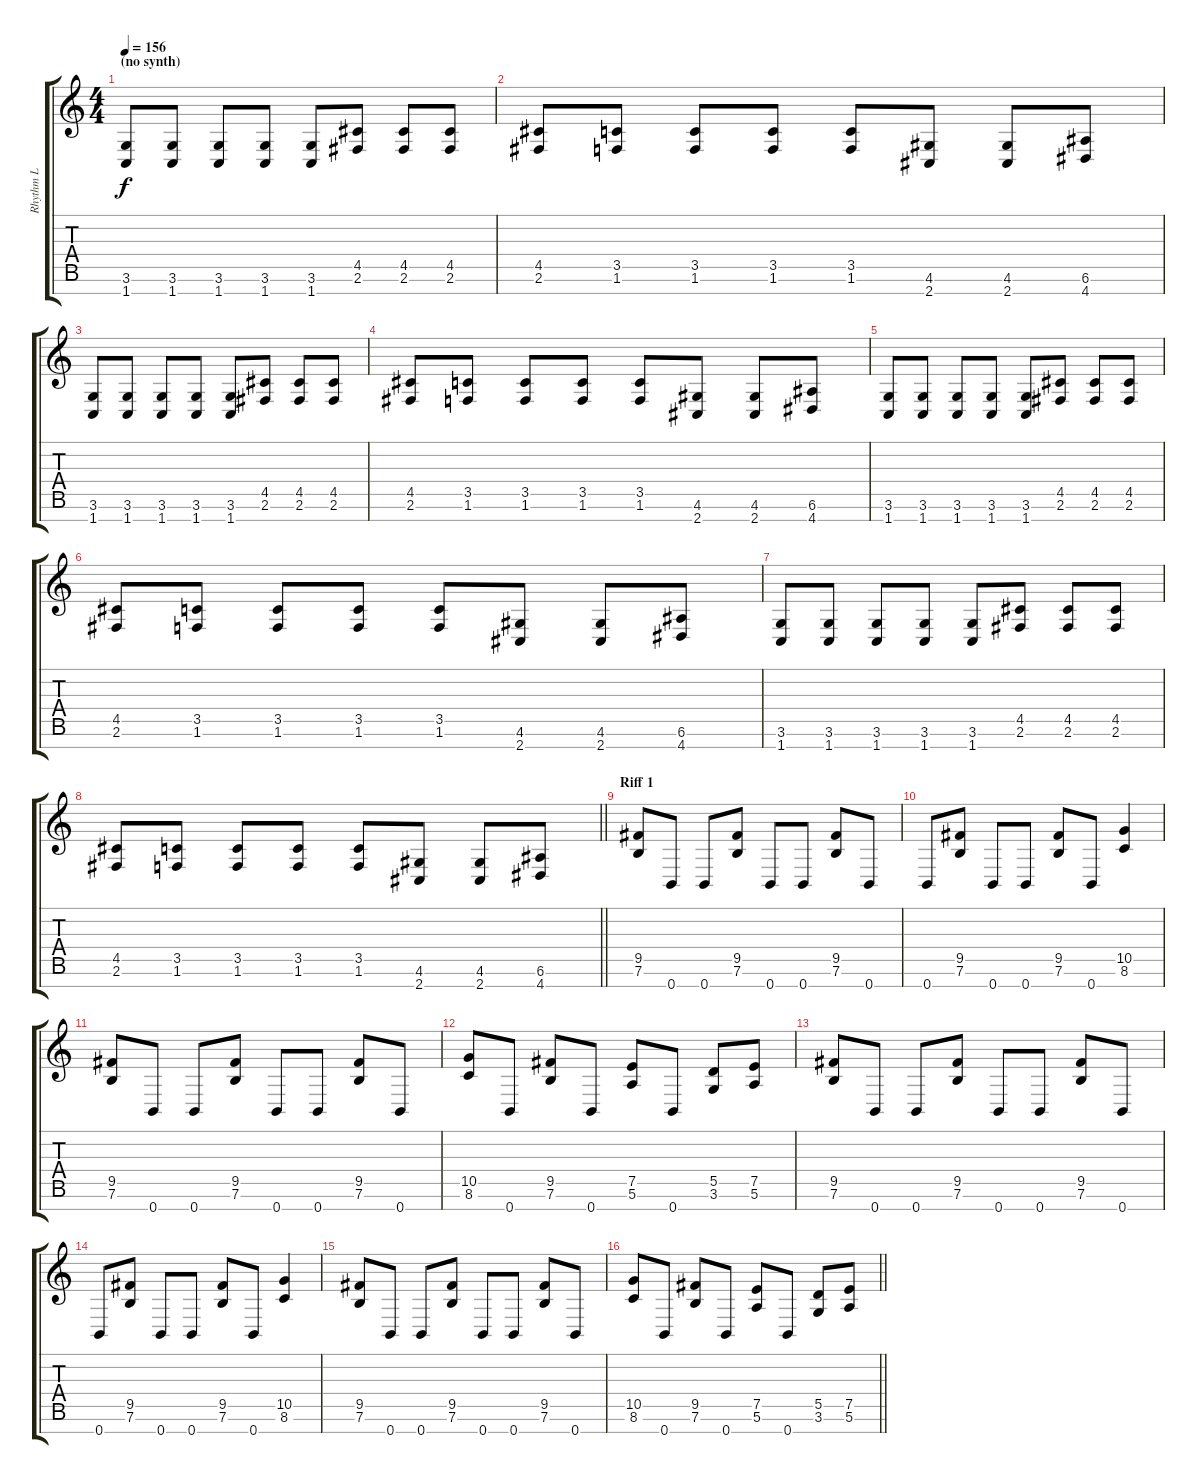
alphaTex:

\track ("Rhythm L" "Rhythm L") {instrument distortionguitar}
\staff {score tabs}
\tuning (E4 B3 G3 D3 A2 E2 B1) {hide}
\ts (4 4)
\section ("" "(no synth)")
\tempo 156
\clef g2
\ks c
(3.6 1.7).8{dy f} (3.6 1.7).8 (3.6 1.7).8 (3.6 1.7).8 (3.6 1.7).8 (4.5 2.6).8 (4.5 2.6).8 (4.5 2.6).8 |
(4.5 2.6).8 (3.5 1.6).8 (3.5 1.6).8 (3.5 1.6).8 (3.5 1.6).8 (4.6 2.7).8 (4.6 2.7).8 (6.6 4.7).8 |
(3.6 1.7).8 (3.6 1.7).8 (3.6 1.7).8 (3.6 1.7).8 (3.6 1.7).8 (4.5 2.6).8 (4.5 2.6).8 (4.5 2.6).8 |
(4.5 2.6).8 (3.5 1.6).8 (3.5 1.6).8 (3.5 1.6).8 (3.5 1.6).8 (4.6 2.7).8 (4.6 2.7).8 (6.6 4.7).8 |
(3.6 1.7).8 (3.6 1.7).8 (3.6 1.7).8 (3.6 1.7).8 (3.6 1.7).8 (4.5 2.6).8 (4.5 2.6).8 (4.5 2.6).8 |
(4.5 2.6).8 (3.5 1.6).8 (3.5 1.6).8 (3.5 1.6).8 (3.5 1.6).8 (4.6 2.7).8 (4.6 2.7).8 (6.6 4.7).8 |
(3.6 1.7).8 (3.6 1.7).8 (3.6 1.7).8 (3.6 1.7).8 (3.6 1.7).8 (4.5 2.6).8 (4.5 2.6).8 (4.5 2.6).8 |
\barLineRight lightlight
(4.5 2.6).8 (3.5 1.6).8 (3.5 1.6).8 (3.5 1.6).8 (3.5 1.6).8 (4.6 2.7).8 (4.6 2.7).8 (6.6 4.7).8 |
\section ("" "Riff 1")
(9.5 7.6).8 0.7.8 0.7.8 (9.5 7.6).8 0.7.8 0.7.8 (9.5 7.6).8 0.7.8 |
0.7.8 (9.5 7.6).8 0.7.8 0.7.8 (9.5 7.6).8 0.7.8 (10.5 8.6).4 |
(9.5 7.6).8 0.7.8 0.7.8 (9.5 7.6).8 0.7.8 0.7.8 (9.5 7.6).8 0.7.8 |
(10.5 8.6).8 0.7.8 (9.5 7.6).8 0.7.8 (7.5 5.6).8 0.7.8 (5.5 3.6).8 (7.5 5.6).8 |
(9.5 7.6).8 0.7.8 0.7.8 (9.5 7.6).8 0.7.8 0.7.8 (9.5 7.6).8 0.7.8 |
0.7.8 (9.5 7.6).8 0.7.8 0.7.8 (9.5 7.6).8 0.7.8 (10.5 8.6).4 |
(9.5 7.6).8 0.7.8 0.7.8 (9.5 7.6).8 0.7.8 0.7.8 (9.5 7.6).8 0.7.8 |
\barLineRight lightlight
(10.5 8.6).8 0.7.8 (9.5 7.6).8 0.7.8 (7.5 5.6).8 0.7.8 (5.5 3.6).8 (7.5 5.6).8
